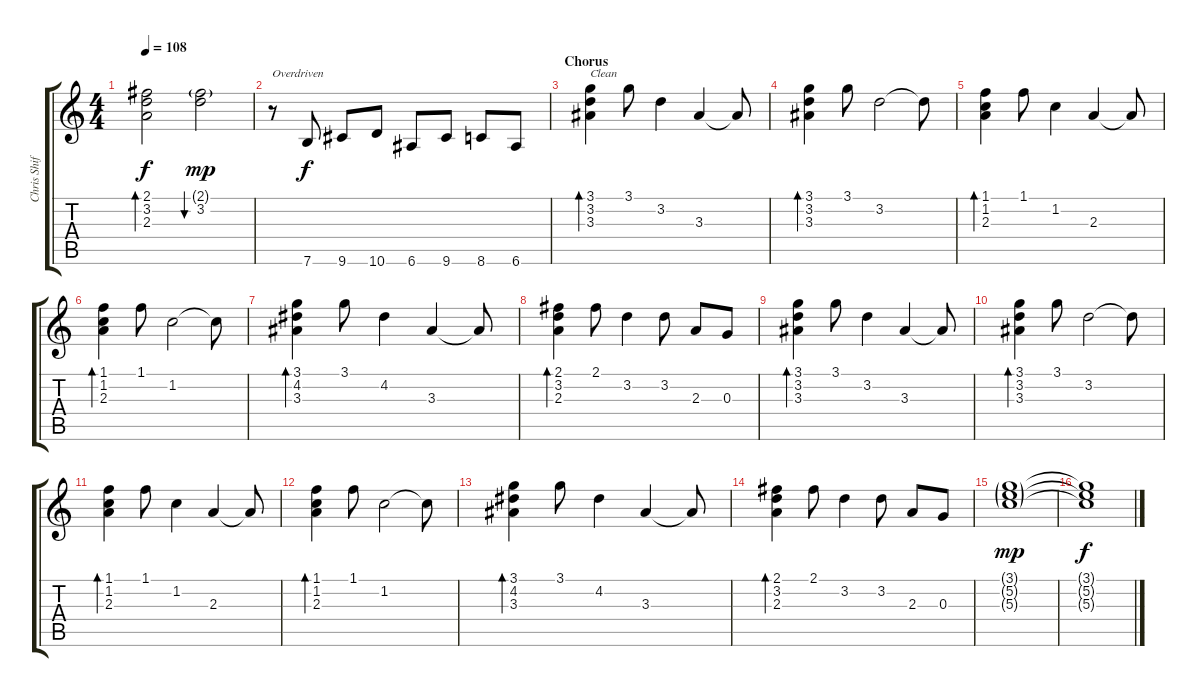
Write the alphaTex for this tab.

\track ("Chris Shifflet (Guitar clean)" "Chris Shif") {instrument electricguitarclean}
\staff {score tabs}
\tuning (E4 B3 G3 D3 A2 E2) {hide}
\ts (4 4)
\tempo 108
\clef g2
\ks c
(2.1 3.2 2.3).2{bd 240 dy f} (2.1{g} 3.2).2{bu 60 dy mp} |
r.8{txt "Overdriven" volume 10 instrument overdrivenguitar} 7.6.8{dy f} 9.6.8 10.6.8 6.6.8 9.6.8 8.6.8 6.6.8 |
\section ("" "Chorus")
(3.1 3.2 3.3).4{bd 120 txt "Clean" volume 8 instrument electricguitarclean} 3.1.8 3.2.4 3.3.4 3.3{t}.8 |
(3.1 3.2 3.3).4{bd 120} 3.1.8 3.2.2 3.2{t}.8 |
(1.1 1.2 2.3).4{bd 120} 1.1.8 1.2.4 2.3.4 2.3{t}.8 |
(1.1 1.2 2.3).4{bd 120} 1.1.8 1.2.2 1.2{t}.8 |
(3.1 4.2 3.3).4{bd 120} 3.1.8 4.2.4 3.3.4 3.3{t}.8 |
(2.1 3.2 2.3).4{bd 120} 2.1.8 3.2.4 3.2.8 2.3.8 0.3.8 |
(3.1 3.2 3.3).4{bd 120} 3.1.8 3.2.4 3.3.4 3.3{t}.8 |
(3.1 3.2 3.3).4{bd 120} 3.1.8 3.2.2 3.2{t}.8 |
(1.1 1.2 2.3).4{bd 120} 1.1.8 1.2.4 2.3.4 2.3{t}.8 |
(1.1 1.2 2.3).4{bd 120} 1.1.8 1.2.2 1.2{t}.8 |
(3.1 4.2 3.3).4{bd 120} 3.1.8 4.2.4 3.3.4 3.3{t}.8 |
(2.1 3.2 2.3).4{bd 120} 2.1.8 3.2.4 3.2.8 2.3.8 0.3.8 |
(3.1{g} 5.2{g} 5.3{g}).1{dy mp} |
(3.1{t} 5.2{t} 5.3{t}).1{dy f}
